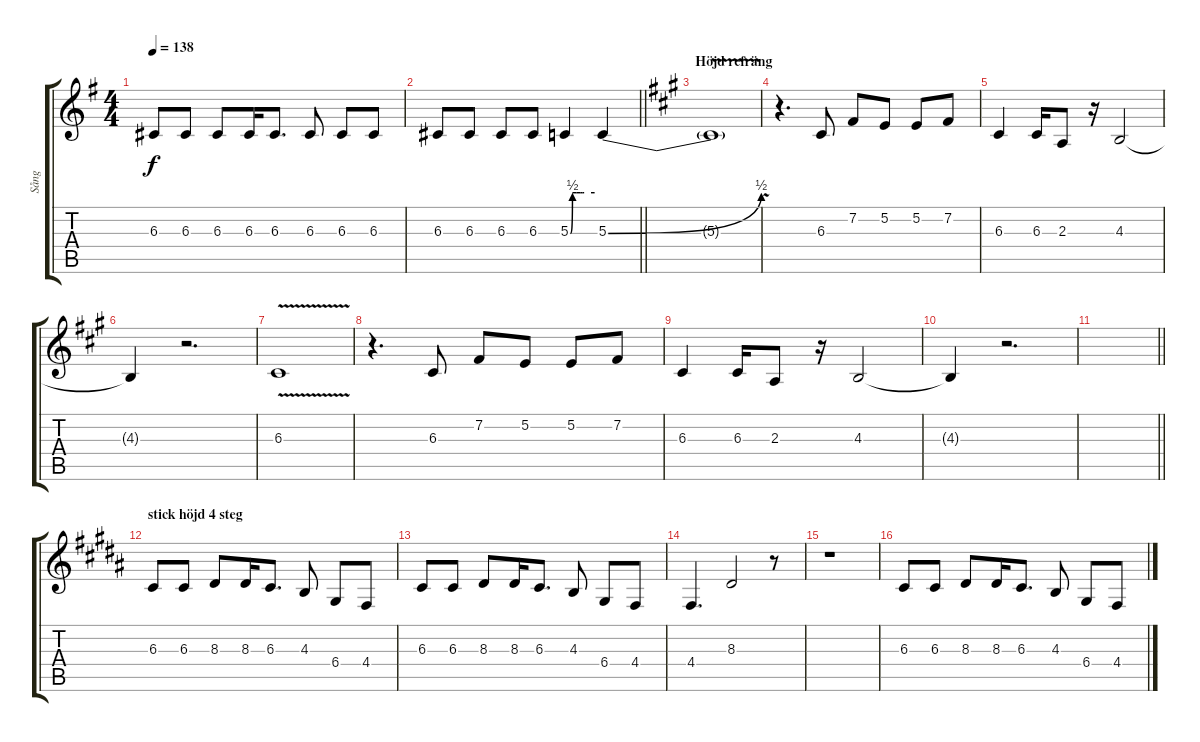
\track ("Sång" "Sång") {instrument bassoon}
\staff {score tabs}
\tuning (E4 B3 G3 D3 A2 E2) {hide}
\ts (4 4)
\tempo 138
\clef g2
\ks g
6.3.8{dy f} 6.3.8 6.3.8 6.3.16 6.3.8{d} 6.3.8 6.3.8 6.3.8 |
\barLineRight lightlight
6.3.8 6.3.8 6.3.8 6.3.8 5.3{be (custom 0 0 5 2 15 2 25 2 30 2 34 2 60 2)}.4 5.3{be (bend 0 0 60 2)}.4 |
\section ("" "Höjd refräng")
\ks a
5.3{v t}.1 |
r.4{d} 6.3.8 7.2.8 5.2.8 5.2.8 7.2.8 |
6.3.4 6.3.16 2.3.8 r.16 4.3.2 |
4.3{t}.4 r.2{d} |
6.3{v}.1 |
r.4{d} 6.3.8 7.2.8 5.2.8 5.2.8 7.2.8 |
6.3.4 6.3.16 2.3.8 r.16 4.3.2 |
4.3{t}.4 r.2{d} |
\barLineRight lightlight
|
\section ("" "stick höjd 4 steg")
\ks b
6.3.8 6.3.8 8.3.8 8.3.16 6.3.8{d} 4.3.8 6.4.8 4.4.8 |
6.3.8 6.3.8 8.3.8 8.3.16 6.3.8{d} 4.3.8 6.4.8 4.4.8 |
4.4.4{d} 8.3.2 r.8 |
r.1 |
6.3.8 6.3.8 8.3.8 8.3.16 6.3.8{d} 4.3.8 6.4.8 4.4.8
